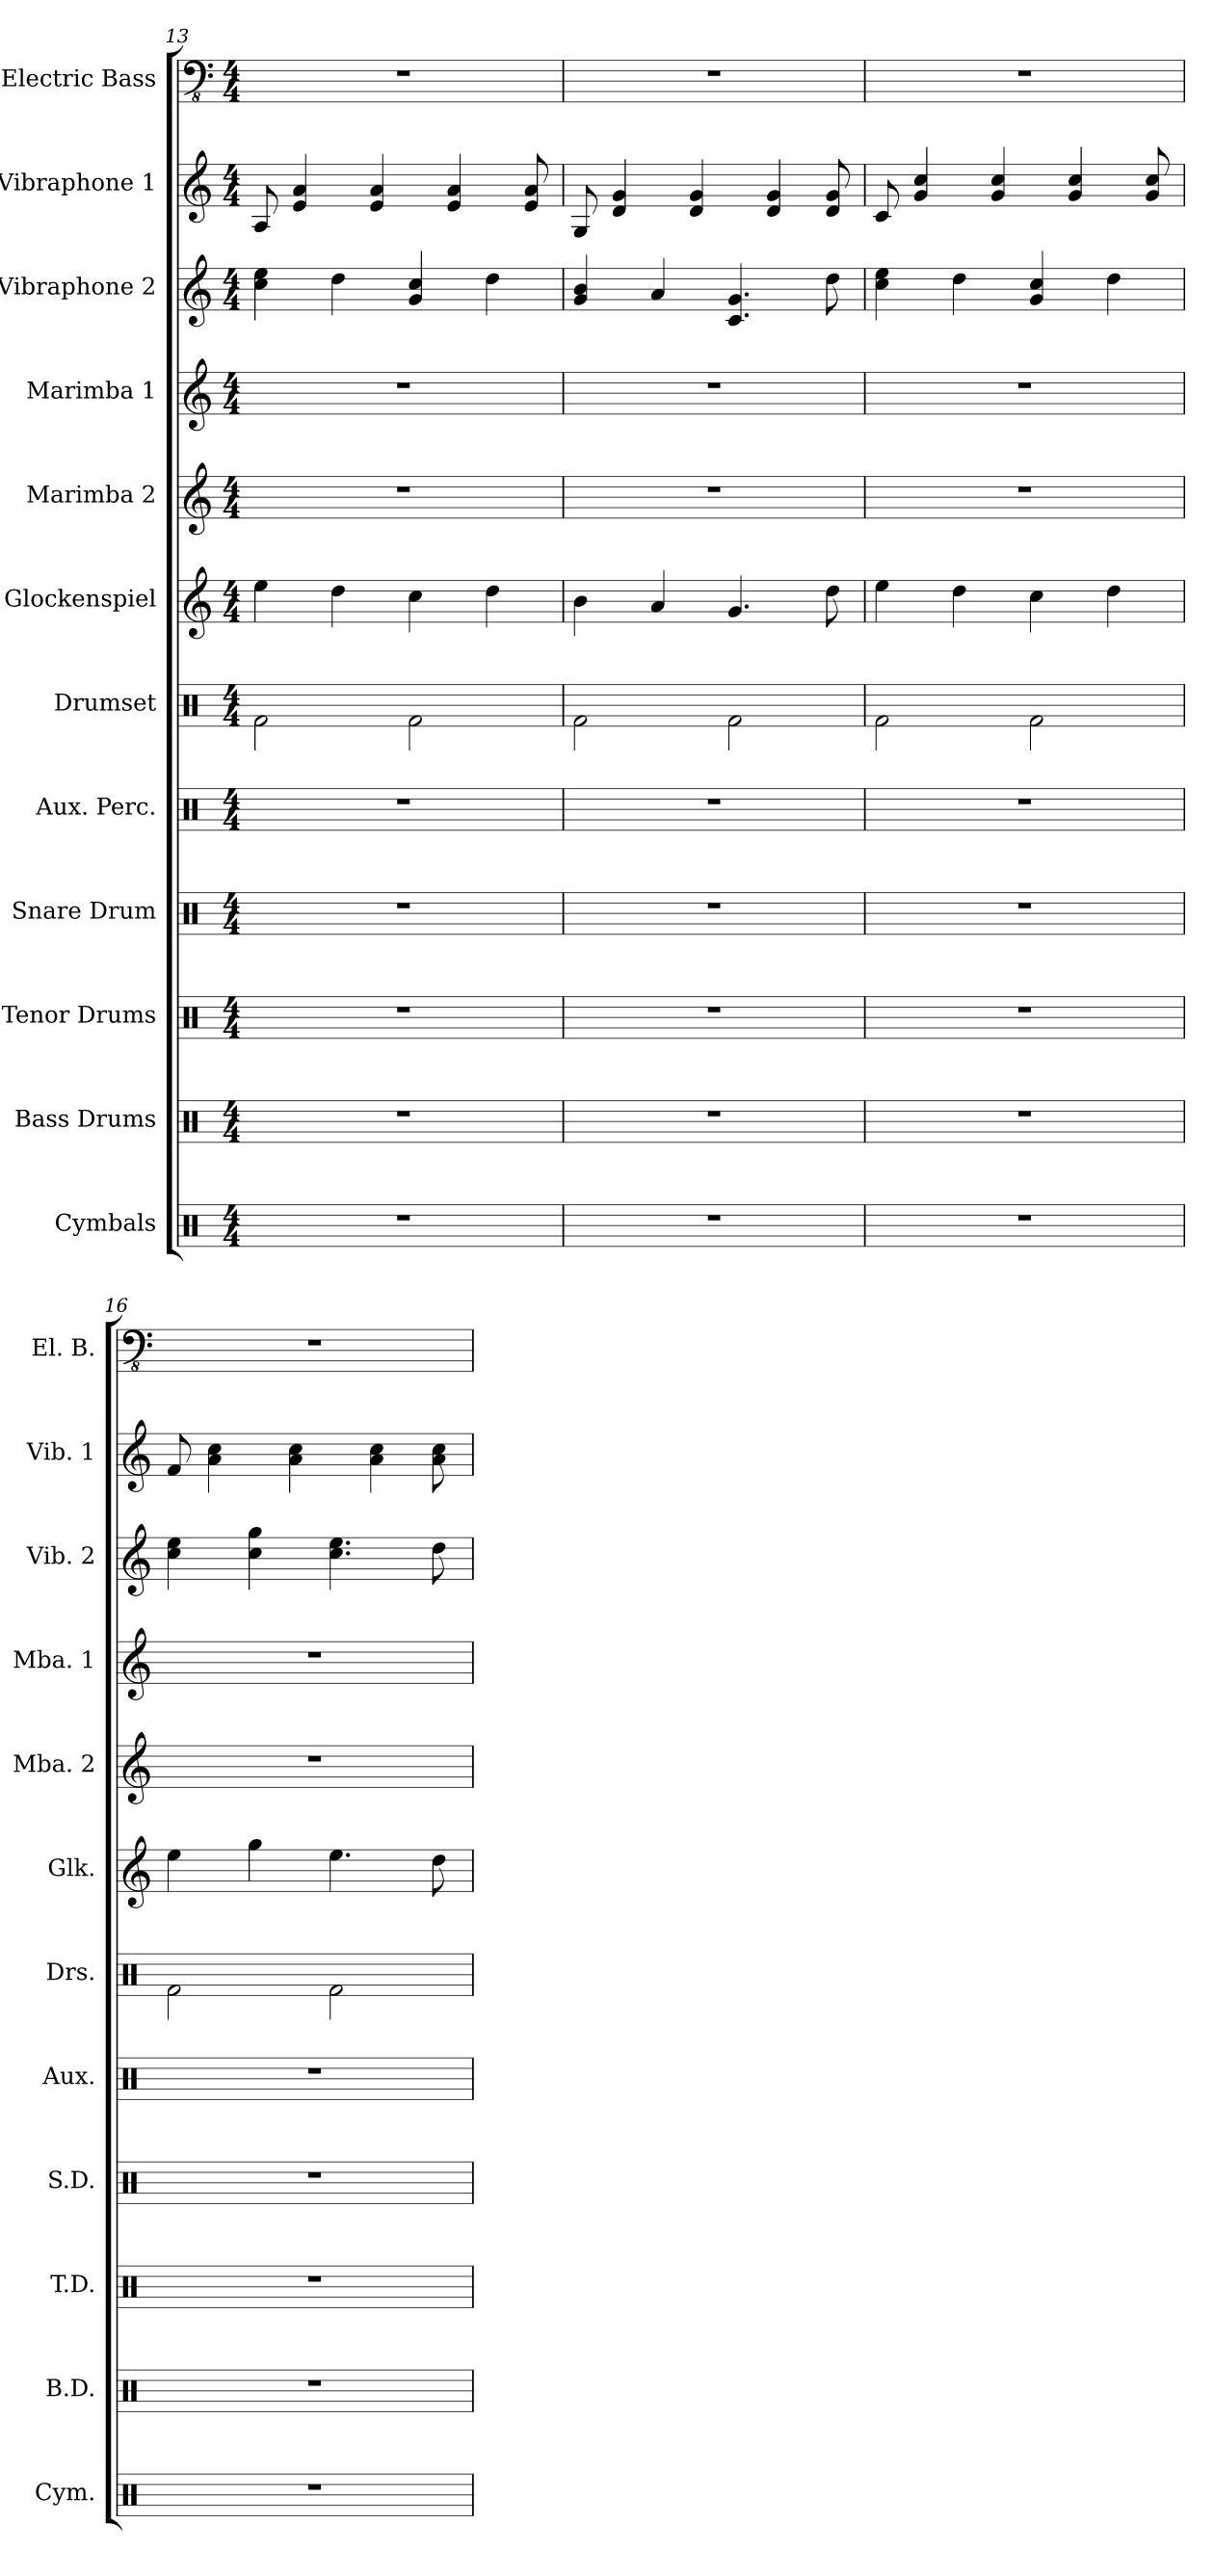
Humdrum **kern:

**kern	**kern	**kern	**kern	**kern	**kern	**kern	**kern	**kern	**kern	**kern	**kern
*part12	*part11	*part10	*part9	*part8	*part7	*part6	*part5	*part4	*part3	*part2	*part1
*staff12	*staff11	*staff10	*staff9	*staff8	*staff7	*staff6	*staff5	*staff4	*staff3	*staff2	*staff1
*I"Cymbals	*I"Bass Drums	*I"Tenor Drums	*I"Snare Drum	*I"Aux. Perc.	*I"Drumset	*I"Glockenspiel	*I"Marimba 2	*I"Marimba 1	*I"Vibraphone 2	*I"Vibraphone 1	*I"Electric Bass
*I'Cym.	*I'B.D.	*I'T.D.	*I'S.D.	*I'Aux.	*I'Drs.	*I'Glk.	*I'Mba. 2	*I'Mba. 1	*I'Vib. 2	*I'Vib. 1	*I'El. B.
*clefX	*clefX	*clefX	*clefX	*clefX	*clefX	*clefG2	*clefG2	*clefG2	*clefG2	*clefG2	*clefFv4
*	*	*	*	*	*	*ITrd-14c-24	*	*	*	*	*
*k[]	*k[]	*k[]	*k[]	*k[]	*k[]	*k[]	*k[]	*k[]	*k[]	*k[]	*k[]
*M4/4	*M4/4	*M4/4	*M4/4	*M4/4	*M4/4	*M4/4	*M4/4	*M4/4	*M4/4	*M4/4	*M4/4
=13	=13	=13	=13	=13	=13	=13	=13	=13	=13	=13	=13
1r	1r	1r	1r	1r	2Rf\	4eeee\	1r	1r	4cc\ 4ee\	8A/	1r
.	.	.	.	.	.	.	.	.	.	4e/ 4a/	.
.	.	.	.	.	.	4dddd\	.	.	4dd\	.	.
.	.	.	.	.	.	.	.	.	.	4e/ 4a/	.
.	.	.	.	.	2Rf\	4cccc\	.	.	4g/ 4cc/	.	.
.	.	.	.	.	.	.	.	.	.	4e/ 4a/	.
.	.	.	.	.	.	4dddd\	.	.	4dd\	.	.
.	.	.	.	.	.	.	.	.	.	8e/ 8a/	.
=14	=14	=14	=14	=14	=14	=14	=14	=14	=14	=14	=14
1r	1r	1r	1r	1r	2Rf\	4bbb\	1r	1r	4g/ 4b/	8G/	1r
.	.	.	.	.	.	.	.	.	.	4d/ 4g/	.
.	.	.	.	.	.	4aaa/	.	.	4a/	.	.
.	.	.	.	.	.	.	.	.	.	4d/ 4g/	.
.	.	.	.	.	2Rf\	4.ggg/	.	.	4.c/ 4.g/	.	.
.	.	.	.	.	.	.	.	.	.	4d/ 4g/	.
.	.	.	.	.	.	8dddd\	.	.	8dd\	8d/ 8g/	.
=15	=15	=15	=15	=15	=15	=15	=15	=15	=15	=15	=15
1r	1r	1r	1r	1r	2Rf\	4eeee\	1r	1r	4cc\ 4ee\	8c/	1r
.	.	.	.	.	.	.	.	.	.	4g/ 4cc/	.
.	.	.	.	.	.	4dddd\	.	.	4dd\	.	.
.	.	.	.	.	.	.	.	.	.	4g/ 4cc/	.
.	.	.	.	.	2Rf\	4cccc\	.	.	4g/ 4cc/	.	.
.	.	.	.	.	.	.	.	.	.	4g/ 4cc/	.
.	.	.	.	.	.	4dddd\	.	.	4dd\	.	.
.	.	.	.	.	.	.	.	.	.	8g/ 8cc/	.
=16	=16	=16	=16	=16	=16	=16	=16	=16	=16	=16	=16
1r	1r	1r	1r	1r	2Rf\	4eeee\	1r	1r	4cc\ 4ee\	8f/	1r
.	.	.	.	.	.	.	.	.	.	4a\ 4cc\	.
.	.	.	.	.	.	4gggg\	.	.	4cc\ 4gg\	.	.
.	.	.	.	.	.	.	.	.	.	4a\ 4cc\	.
.	.	.	.	.	2Rf\	4.eeee\	.	.	4.cc\ 4.ee\	.	.
.	.	.	.	.	.	.	.	.	.	4a\ 4cc\	.
.	.	.	.	.	.	8dddd\	.	.	8dd\	8a\ 8cc\	.
=	=	=	=	=	=	=	=	=	=	=	=
*-	*-	*-	*-	*-	*-	*-	*-	*-	*-	*-	*-
